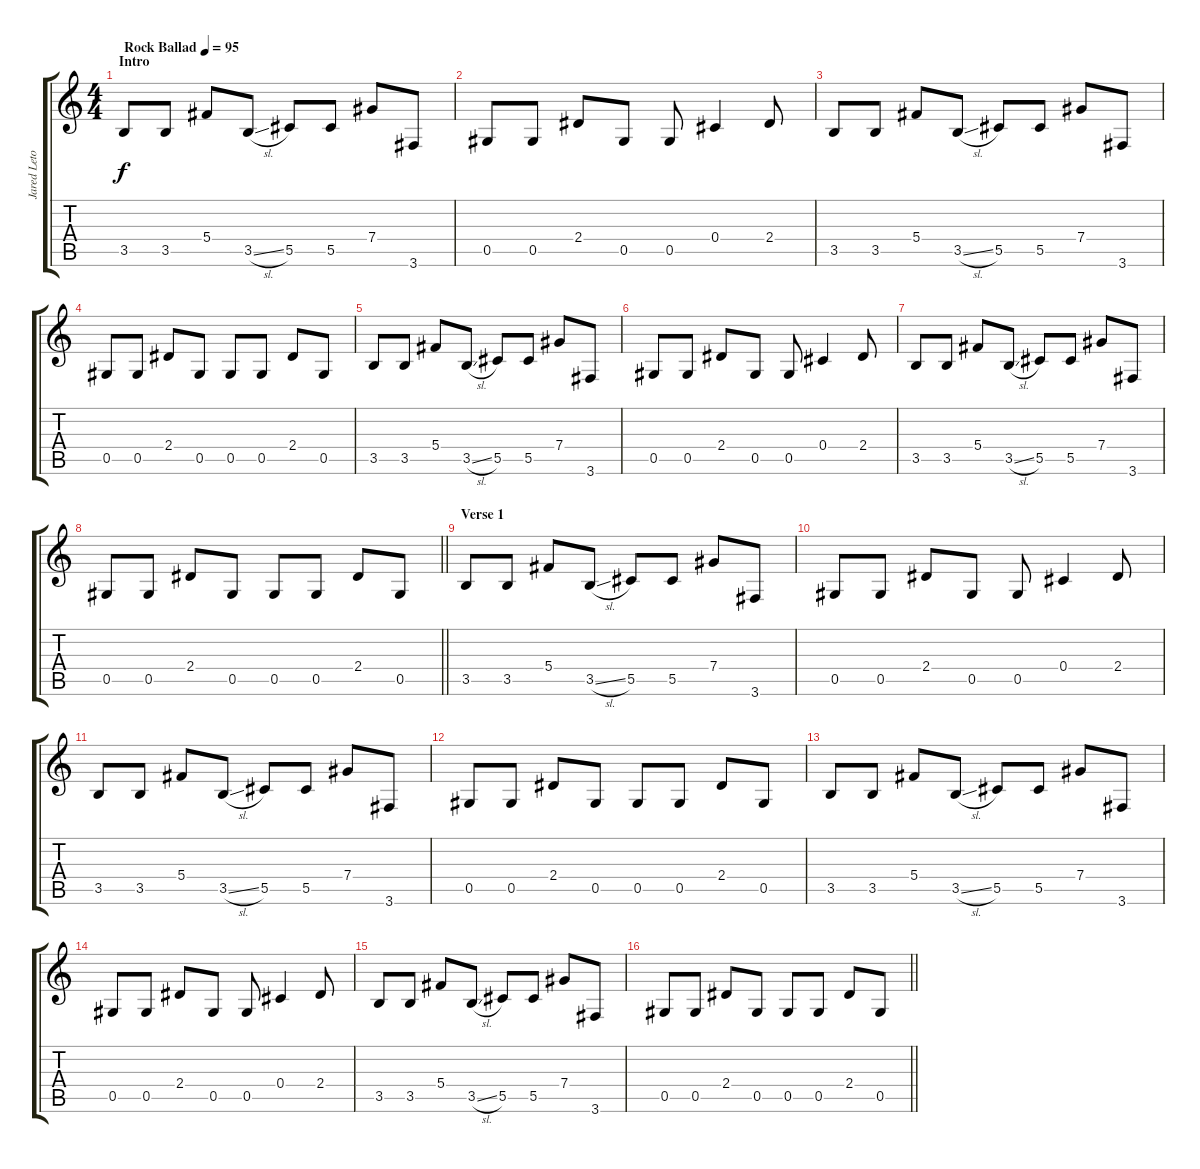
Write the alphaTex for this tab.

\track ("Jared Leto (Rhythm Guitar)" "Jared Leto") {instrument electricguitarclean}
\staff {score tabs}
\tuning (Eb4 Bb3 Gb3 Db3 Ab2 Eb2) {hide}
\ts (4 4)
\section ("" "Intro")
\tempo (95 "Rock Ballad")
\clef g2
\ks c
3.5.8{dy f instrument electricguitarclean} 3.5.8 5.4.8 3.5{sl}.8 5.5.8 5.5.8 7.4.8 3.6.8 |
0.5.8 0.5.8 2.4.8 0.5.8 0.5.8 0.4.4 2.4.8 |
3.5.8 3.5.8 5.4.8 3.5{sl}.8 5.5.8 5.5.8 7.4.8 3.6.8 |
0.5.8 0.5.8 2.4.8 0.5.8 0.5.8 0.5.8 2.4.8 0.5.8 |
3.5.8 3.5.8 5.4.8 3.5{sl}.8 5.5.8 5.5.8 7.4.8 3.6.8 |
0.5.8 0.5.8 2.4.8 0.5.8 0.5.8 0.4.4 2.4.8 |
3.5.8 3.5.8 5.4.8 3.5{sl}.8 5.5.8 5.5.8 7.4.8 3.6.8 |
\barLineRight lightlight
0.5.8 0.5.8 2.4.8 0.5.8 0.5.8 0.5.8 2.4.8 0.5.8 |
\section ("" "Verse 1")
3.5.8 3.5.8 5.4.8 3.5{sl}.8 5.5.8 5.5.8 7.4.8 3.6.8 |
0.5.8 0.5.8 2.4.8 0.5.8 0.5.8 0.4.4 2.4.8 |
3.5.8 3.5.8 5.4.8 3.5{sl}.8 5.5.8 5.5.8 7.4.8 3.6.8 |
0.5.8 0.5.8 2.4.8 0.5.8 0.5.8 0.5.8 2.4.8 0.5.8 |
3.5.8 3.5.8 5.4.8 3.5{sl}.8 5.5.8 5.5.8 7.4.8 3.6.8 |
0.5.8 0.5.8 2.4.8 0.5.8 0.5.8 0.4.4 2.4.8 |
3.5.8 3.5.8 5.4.8 3.5{sl}.8 5.5.8 5.5.8 7.4.8 3.6.8 |
\barLineRight lightlight
0.5.8 0.5.8 2.4.8 0.5.8 0.5.8 0.5.8 2.4.8 0.5.8
